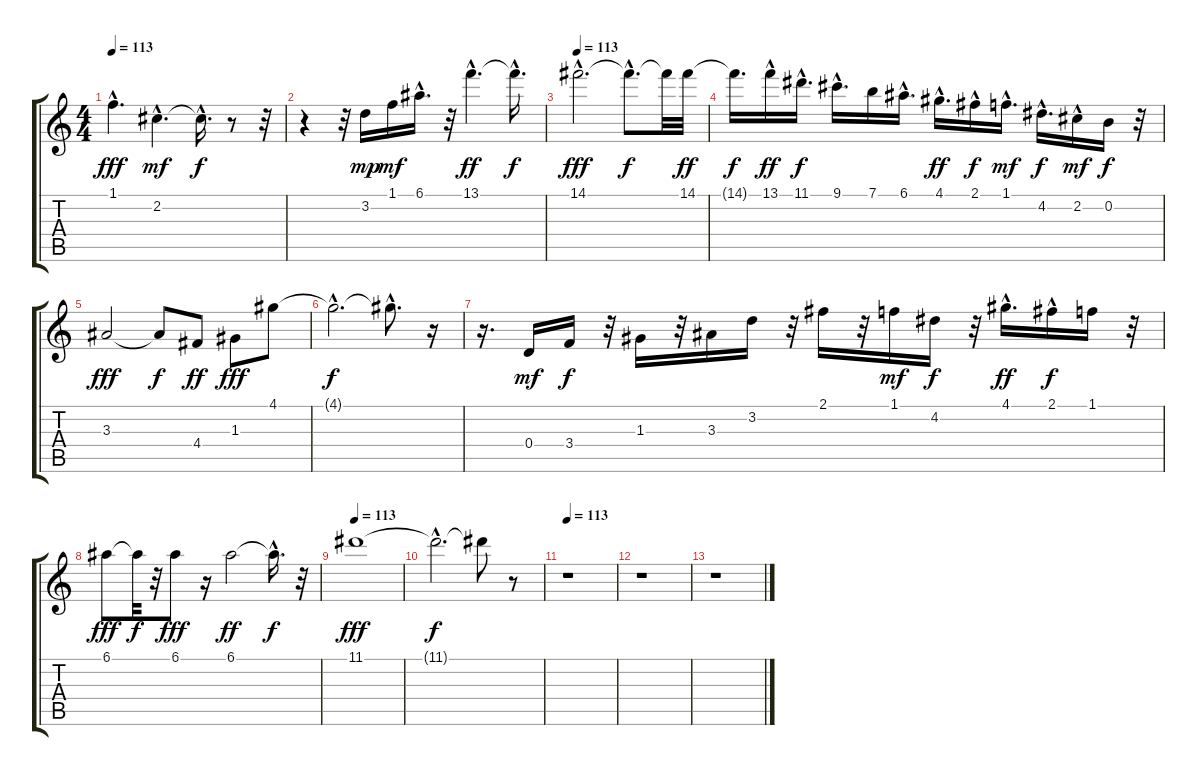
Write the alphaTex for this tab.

\track "" {instrument electricbassfinger}
\staff {score tabs}
\tuning (E4 B3 G3 D3 A2 E2) {hide}
\ts (4 4)
\tempo 113
\clef g2
\ks c
1.1{hac}.4{d dy fff} 2.2{hac}.4{d dy mf} 2.2{hac t}.16{d dy f} r.8 r.32 |
r.4 r.32 3.2.16{dy mp} 1.1.16{dy mf} 6.1{hac}.16{d} r.32 13.1{hac}.4{d dy ff} 13.1{hac t}.16{d dy f} |
\tempo 113
14.1{hac}.2{d dy fff} 14.1{hac t}.8{d dy f} 14.1{t}.32 14.1.32{dy ff} |
14.1{t}.16{d dy f} 13.1{hac}.16{dy ff} 11.1{hac}.16{d dy f} 9.1{hac}.16{d} 7.1.16 6.1{hac}.16{d} 4.1{hac}.16{d dy ff} 2.1{hac}.16{dy f} 1.1{hac}.16{d dy mf} 4.2{hac}.16{d dy f} 2.2{hac}.16{dy mf} 0.2.16{dy f} r.32 |
3.3.2{dy fff} 3.3{t}.8{dy f} 4.4.8{dy ff} 1.3.8{dy fff} 4.1.8 |
4.1{hac t}.2{d dy f} 4.1{hac t}.8{d} r.16 |
r.16{d} 0.4.16{dy mf} 3.4.16{dy f} r.32 1.3.16 r.32 3.3.16 3.2.16 r.32 2.1.16 r.32 1.1.16{dy mf} 4.2.16{dy f} r.32 4.1{hac}.16{d dy ff} 2.1{hac}.16{dy f} 1.1.16 r.32 |
6.1.8{dy fff} 6.1{t}.32{dy f} r.32 6.1.8{dy fff} r.16 6.1.2{dy ff} 6.1{hac t}.16{d dy f} r.32 |
\tempo 113
11.1.1{dy fff} |
11.1{hac t}.2{d dy f} 11.1{t}.8 r.8 |
\tempo 113
r.1 |
r.1 |
r.1
